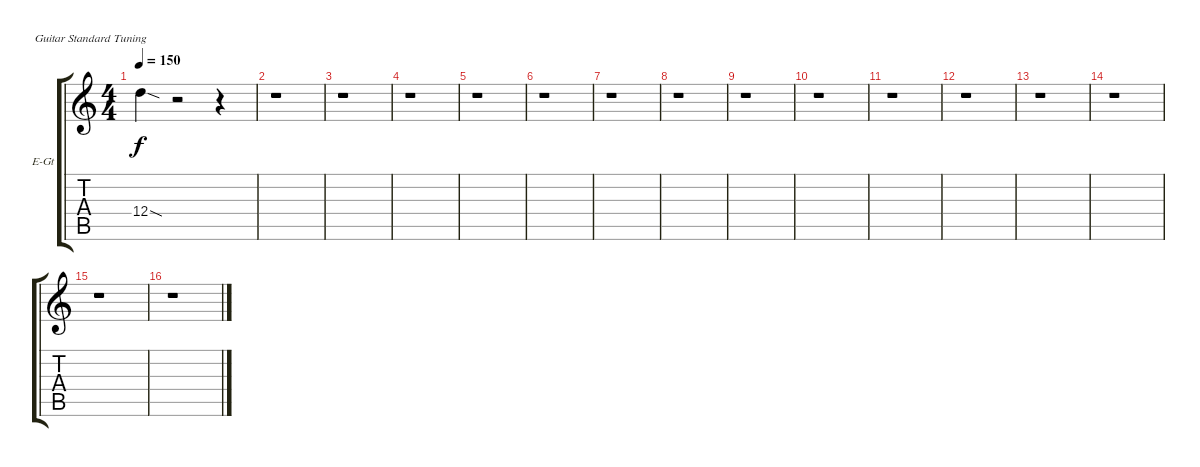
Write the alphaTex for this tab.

\bracketExtendMode groupsimilarinstruments
\firstSystemTrackNameOrientation horizontal
\otherSystemsTrackNameOrientation horizontal
\track ("Guitar Electric" "E-Gt") {instrument electricguitarclean}
\staff {score tabs}
\tuning (E4 B3 G3 D3 A2 E2)
\ts (4 4)
\tempo 150
\clef g2
\ks c
12.4{sod}.4{dy f} r.2 r.4 |
r.1 |
r.1 |
r.1 |
r.1 |
r.1 |
r.1 |
r.1 |
r.1 |
r.1 |
r.1 |
r.1 |
r.1 |
r.1 |
r.1 |
r.1
